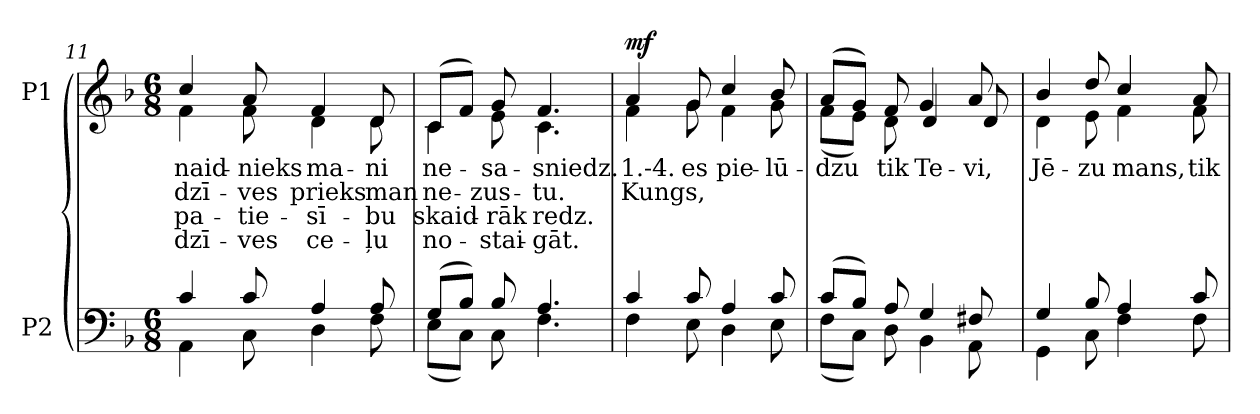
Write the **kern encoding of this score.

**kern	**kern	**text	**text	**text	**text	**dynam
*part2	*part1	*part1	*part1	*part1	*part1	*part1
*staff2	*staff1	*staff1	*staff1	*staff1	*staff1	*staff1
*I"P2	*I"P1	*	*	*	*	*
*clefF4	*clefG2	*	*	*	*	*
*k[b-]	*k[b-]	*	*	*	*	*
*F:	*F:	*	*	*	*	*
*M6/8	*M6/8	*	*	*	*	*
=11	=11	=11	=11	=11	=11	=11
*^	*	*	*	*	*	*
!	!	!	!LO:LY:b:color=#000000	!LO:LY:b:color=#000000	!LO:LY:b:color=#000000	!LO:LY:b:color=#000000	!
*	*	*^	*	*	*	*	*
4ci/	4AAi\	4cci/	4fi\	naid-	dzī-	pa-	dzī-	.
!	!	!	!	!LO:LY:b:color=#000000	!LO:LY:b:color=#000000	!LO:LY:b:color=#000000	!LO:LY:b:color=#000000	!
8ci/	8Ci\	8ai/	8fi\	-nieks	-ves	-tie-	-ves	.
!	!	!	!	!LO:LY:b:color=#000000	!LO:LY:b:color=#000000	!LO:LY:b:color=#000000	!LO:LY:b:color=#000000	!
4Ai/	4Di\	4fi/	4di\	ma-	prieks	-sī-	ce-	.
!	!	!	!	!LO:LY:b:color=#000000	!LO:LY:b:color=#000000	!LO:LY:b:color=#000000	!LO:LY:b:color=#000000	!
8Ai/	8Fi\	8di/	8di\	-ni	man	-bu	-ļu	.
=12	=12	=12	=12	=12	=12	=12	=12	=12
!	!	!	!	!LO:LY:b:color=#000000	!LO:LY:b:color=#000000	!LO:LY:b:color=#000000	!LO:LY:b:color=#000000	!
(8Gi/L	(8Ei\L	(8ci/L	4ci\	ne-	ne-	skaid-	no-	.
8B-i/J)	8Ci\J)	8fi/J)	.	.	.	.	.	.
!	!	!	!	!LO:LY:b:color=#000000	!LO:LY:b:color=#000000	!LO:LY:b:color=#000000	!LO:LY:b:color=#000000	!
8B-i/	8Ci\	8gi/	8ei\	-sa-	-zus-	-rāk	-stai-	.
!	!	!	!	!LO:LY:b:color=#000000	!LO:LY:b:color=#000000	!LO:LY:b:color=#000000	!LO:LY:b:color=#000000	!
4.Ai/	4.Fi\	4.fi/	4.ci\	-sniedz.	-tu.	redz.	-gāt.	.
!!LO:LB:g=z	!!
=13	=13	=13	=13	=13	=13	=13	=13	=13
!	!	!	!	!LO:LY:b:color=#000000	!LO:LY:b:color=#000000	!	!	!
4ci/	4Fi\	4ai/	4fi\	1.-4.	Kungs,	.	.	mf
!	!	!	!	!LO:LY:b:color=#000000	!	!	!	!
8ci/	8Ei\	8gi/	8gi\	es	.	.	.	.
!	!	!	!	!LO:LY:b:color=#000000	!	!	!	!
4Ai/	4Di\	4cci/	4fi\	pie-	.	.	.	.
!	!	!	!	!LO:LY:b:color=#000000	!	!	!	!
8ci/	8Ei\	8b-i/	8gi\	-lū-	.	.	.	.
=14	=14	=14	=14	=14	=14	=14	=14	=14
!	!	!	!	!LO:LY:b:color=#000000	!	!	!	!
(8ci/L	(8Fi\L	(8ai/L	(8fi\L	-dzu	.	.	.	.
8B-i/J)	8Ci\J)	8gi/J)	8ei\J)	.	.	.	.	.
!	!	!	!	!LO:LY:b:color=#000000	!	!	!	!
8Ai/	8Di\	8fi/	8di\	tik	.	.	.	.
!	!	!	!	!LO:LY:b:color=#000000	!	!	!	!
4Gi/	4BB-i\	4gi/	4di/	Te-	.	.	.	.
!	!	!	!	!LO:LY:b:color=#000000	!	!	!	!
8F#Xi/	8AAi\	8ai/	8di/	-vi,	.	.	.	.
=15	=15	=15	=15	=15	=15	=15	=15	=15
!	!	!	!	!LO:LY:b:color=#000000	!	!	!	!
4Gi/	4GGi\	4b-i/	4di\	Jē-	.	.	.	.
!	!	!	!	!LO:LY:b:color=#000000	!	!	!	!
8B-i/	8Ci\	8ddi/	8ei\	-zu	.	.	.	.
!	!	!	!	!LO:LY:b:color=#000000	!	!	!	!
4Ai/	4Fi\	4cci/	4fi\	mans,	.	.	.	.
!	!	!	!	!LO:LY:b:color=#000000	!	!	!	!
8ci/	8Fi\	8ai/	8fi\	tik	.	.	.	.
*v	*v	*	*	*	*	*	*	*
*	*v	*v	*	*	*	*	*
=	=	=	=	=	=	=
*-	*-	*-	*-	*-	*-	*-
